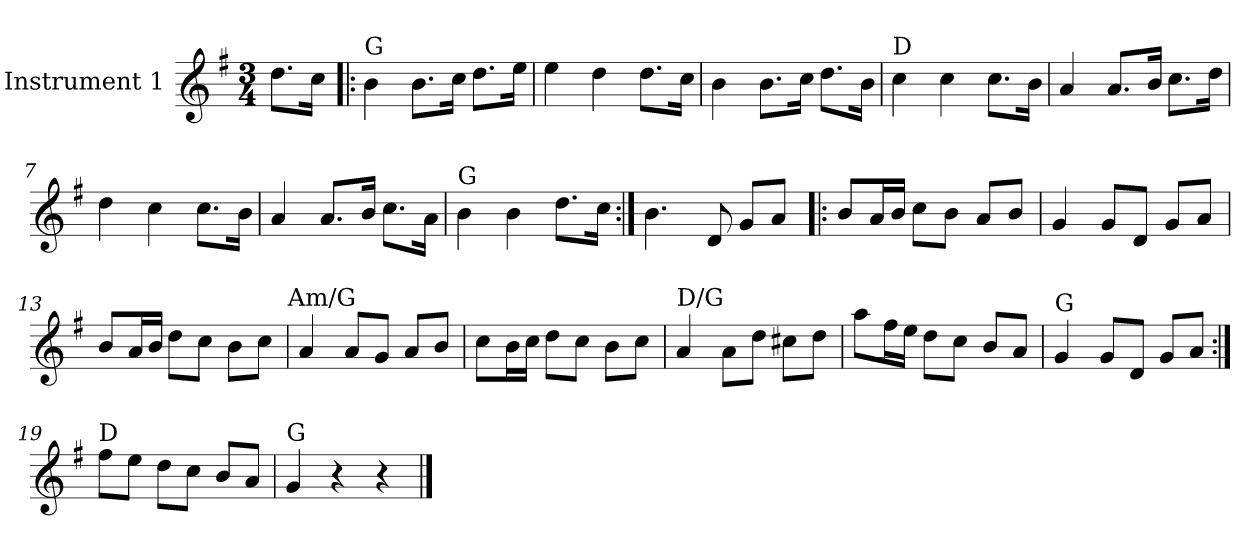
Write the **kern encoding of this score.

**kern
*part1
*staff1
*I"Instrument 1
*clefG2
*k[f#]
*G:
*M3/4
*MM80
=1
8.dd\L
16cc\Jk
=2!|:
!LO:TX:t=G
4b\
8.b\L
16cc\Jk
8.dd\L
16ee\Jk
=3
4ee\
4dd\
8.dd\L
16cc\Jk
=4
4b\
8.b\L
16cc\Jk
8.dd\L
16b\Jk
=5
!LO:TX:a:t=D
4cc\
4cc\
8.cc\L
16b\Jk
!!LO:LB:g=z
=6
4a/
8.a/L
16b/Jk
8.cc\L
16dd\Jk
=7
4dd\
4cc\
8.cc\L
16b\Jk
=8
4a/
8.a/L
16b/Jk
8.cc\L
16a\Jk
=9
!LO:TX:t=G
4b\
4b\
8.dd\L
16cc\Jk
=10:|!
4.b\
8d/
8g/L
8a/J
!!LO:LB:g=z
=11!|:
8b/L
16a/L
16b/JJ
8cc\L
8b\J
8a/L
8b/J
=12
4g/
8g/L
8d/J
8g/L
8a/J
=13
8b/L
16a/L
16b/JJ
8dd\L
8cc\J
8b\L
8cc\J
!LO:TX:a:t=Am/G
=14
4a/
8a/L
8g/J
8a/L
8b/J
!!LO:LB:g=z
=15
8cc\L
16b\L
16cc\JJ
8dd\L
8cc\J
8b\L
8cc\J
=16
!LO:TX:a:t=D/G
4a/
8a\L
8dd\J
8cc#X\L
8dd\J
=17
8aa\L
16ff#\L
16ee\JJ
8dd\L
8cc\J
8b/L
8a/J
=18
!LO:TX:a:t=G
4g/
8g/L
8d/J
8g/L
8a/J
!!LO:LB:g=z
=19:|!
!LO:TX:a:t=D
8ff#\L
8ee\J
8dd\L
8cc\J
8b/L
8a/J
=20
!LO:TX:a:t=G
4g/
4r
4r
==
*-
